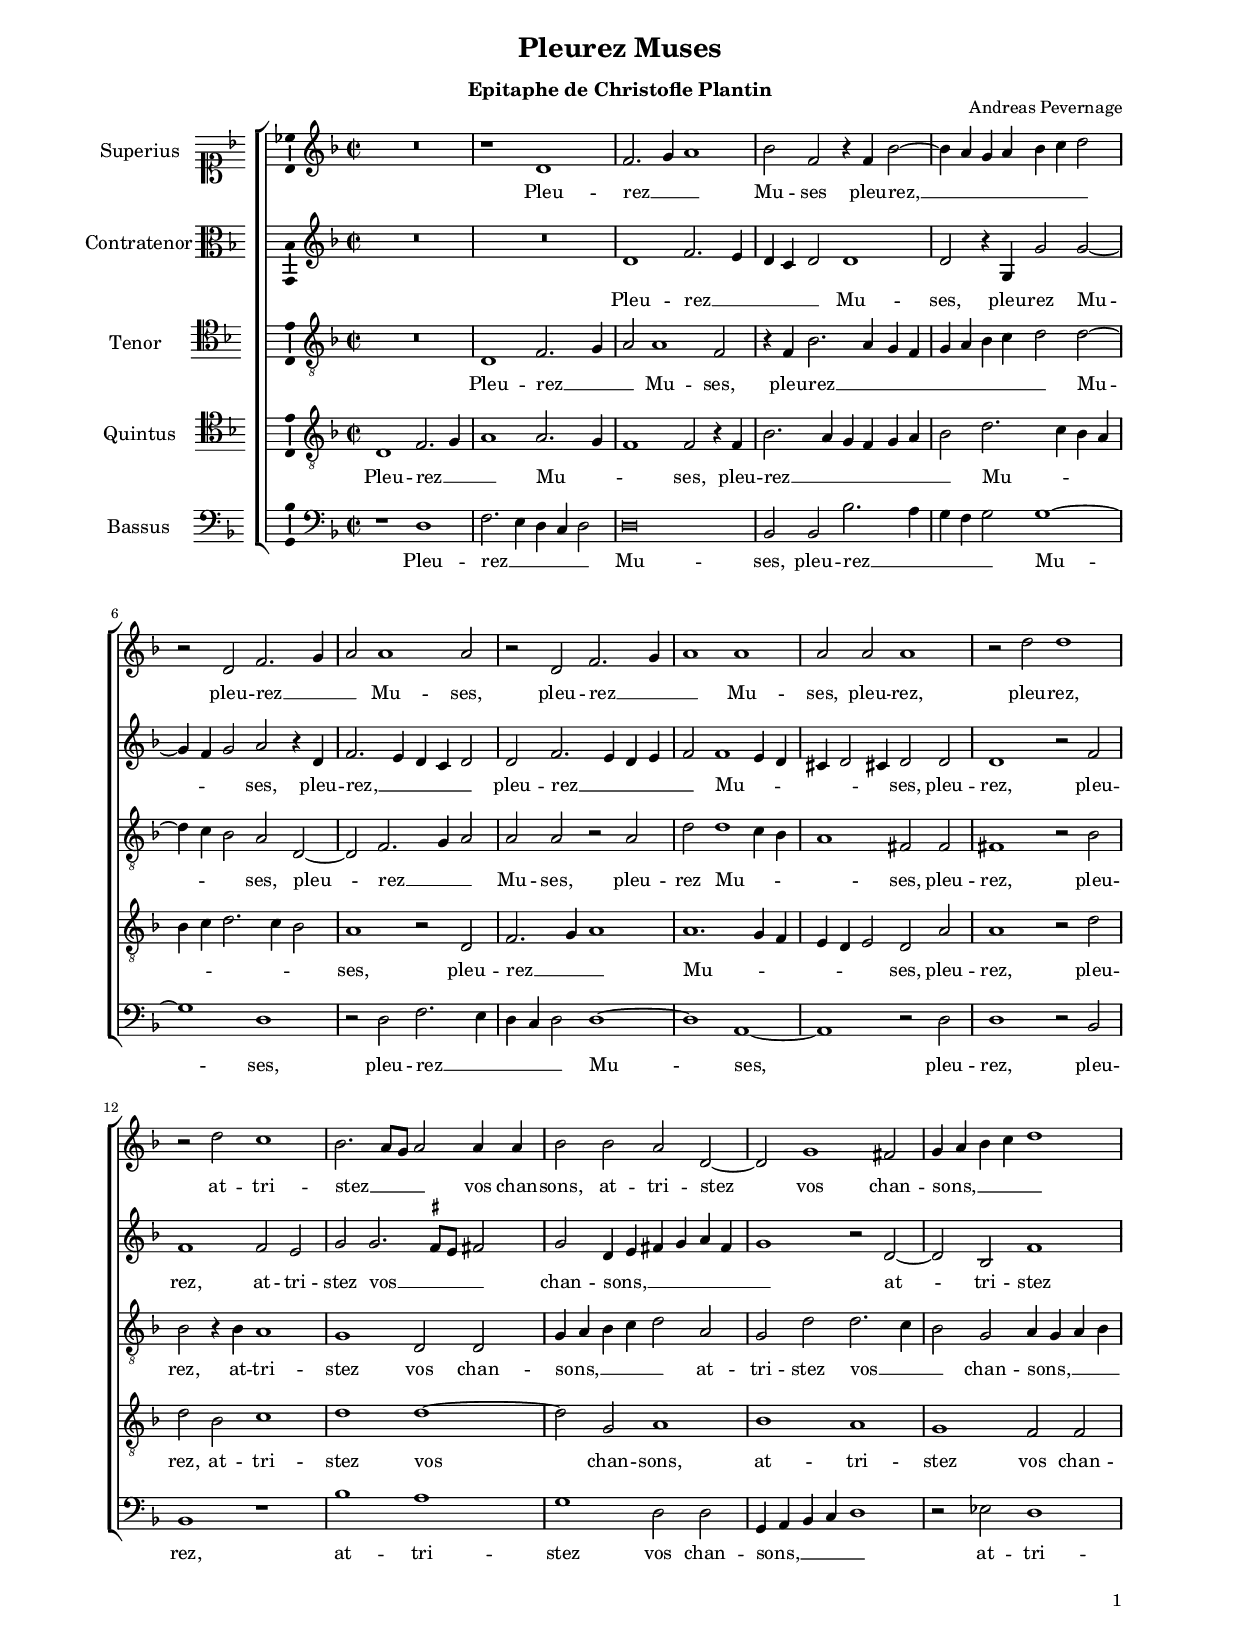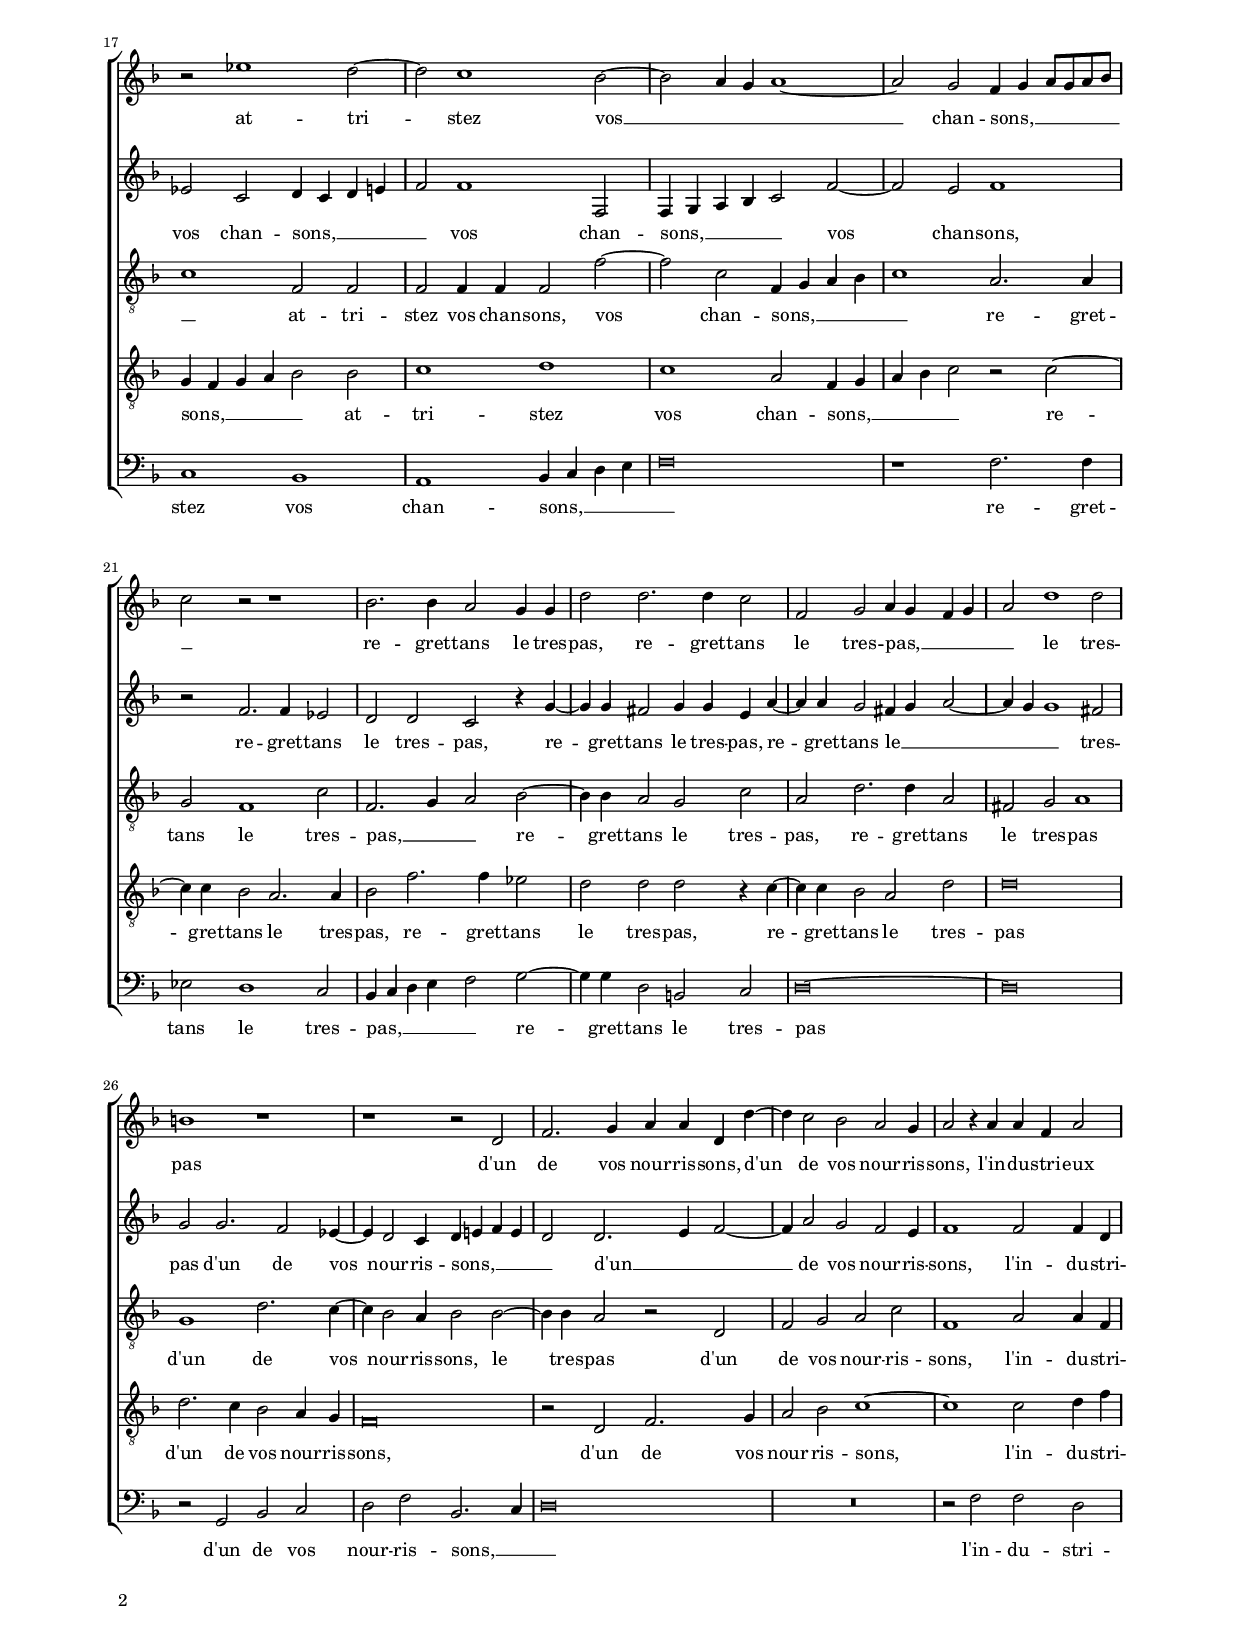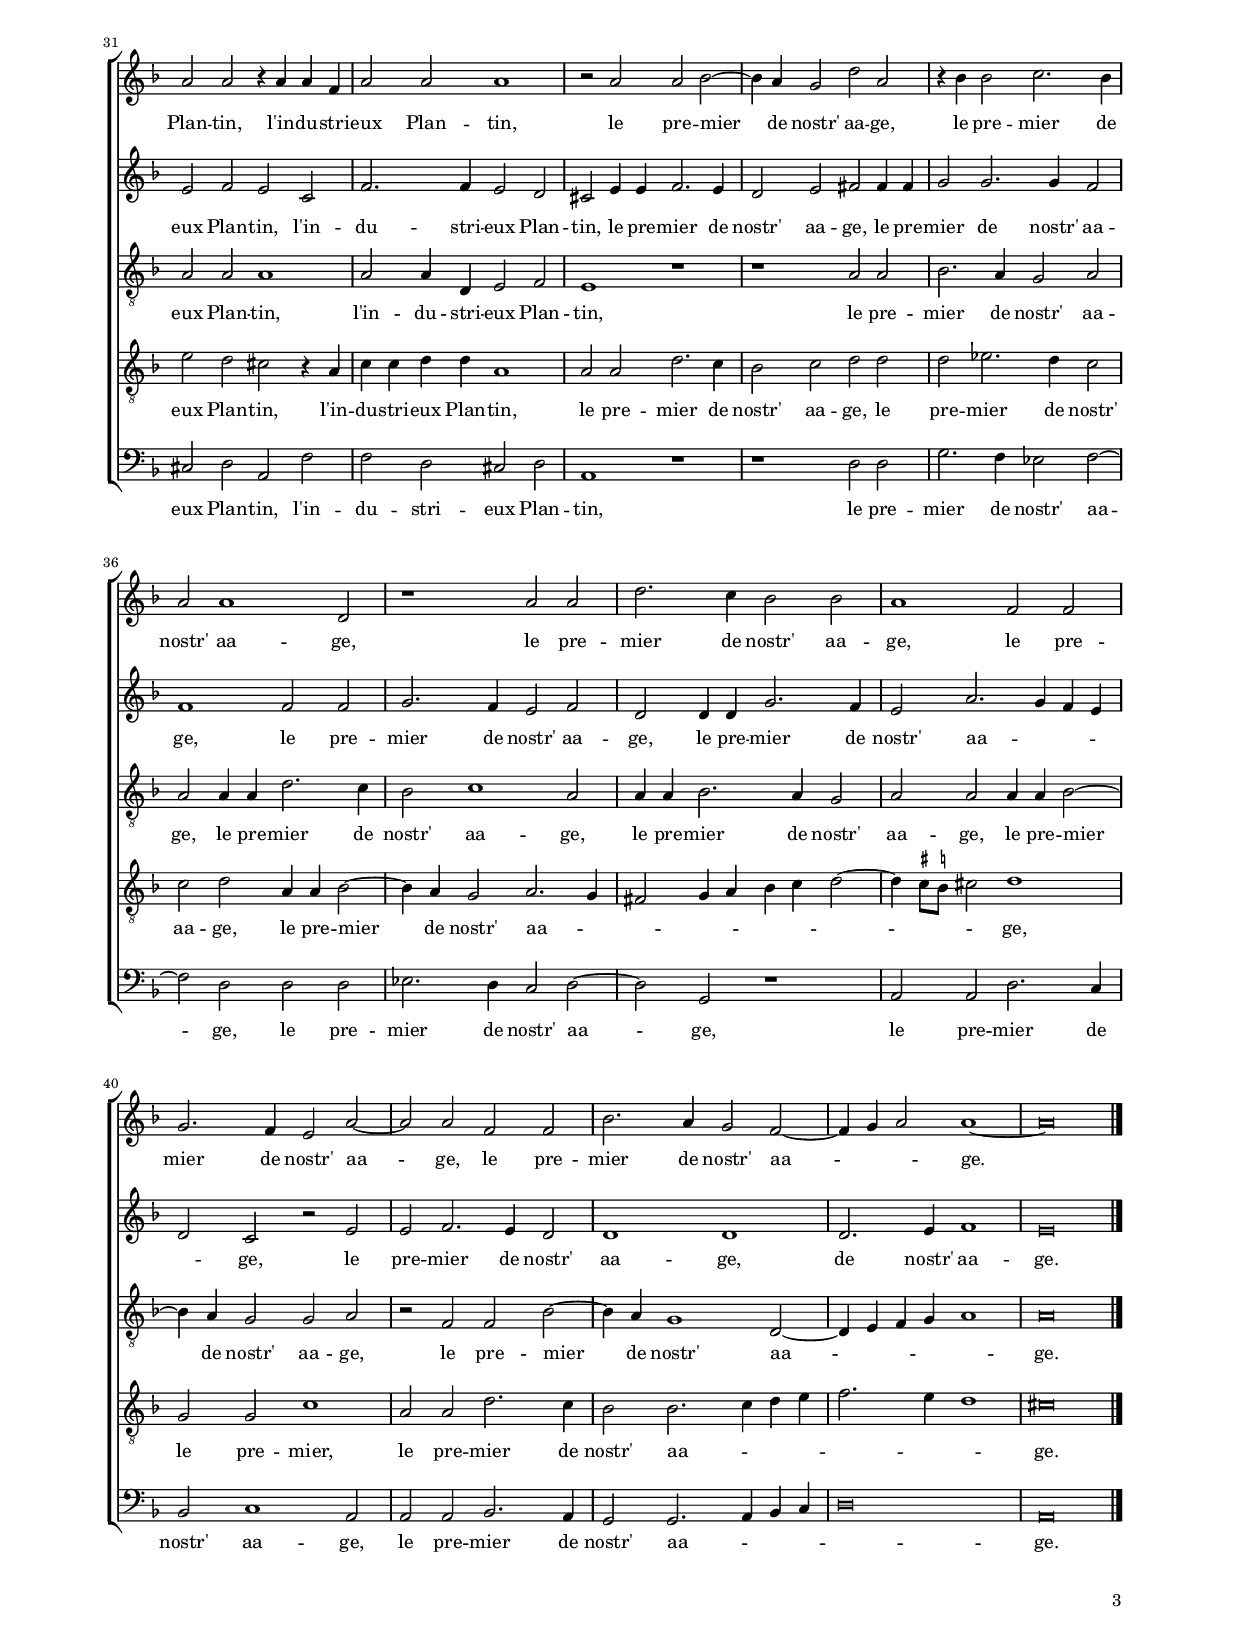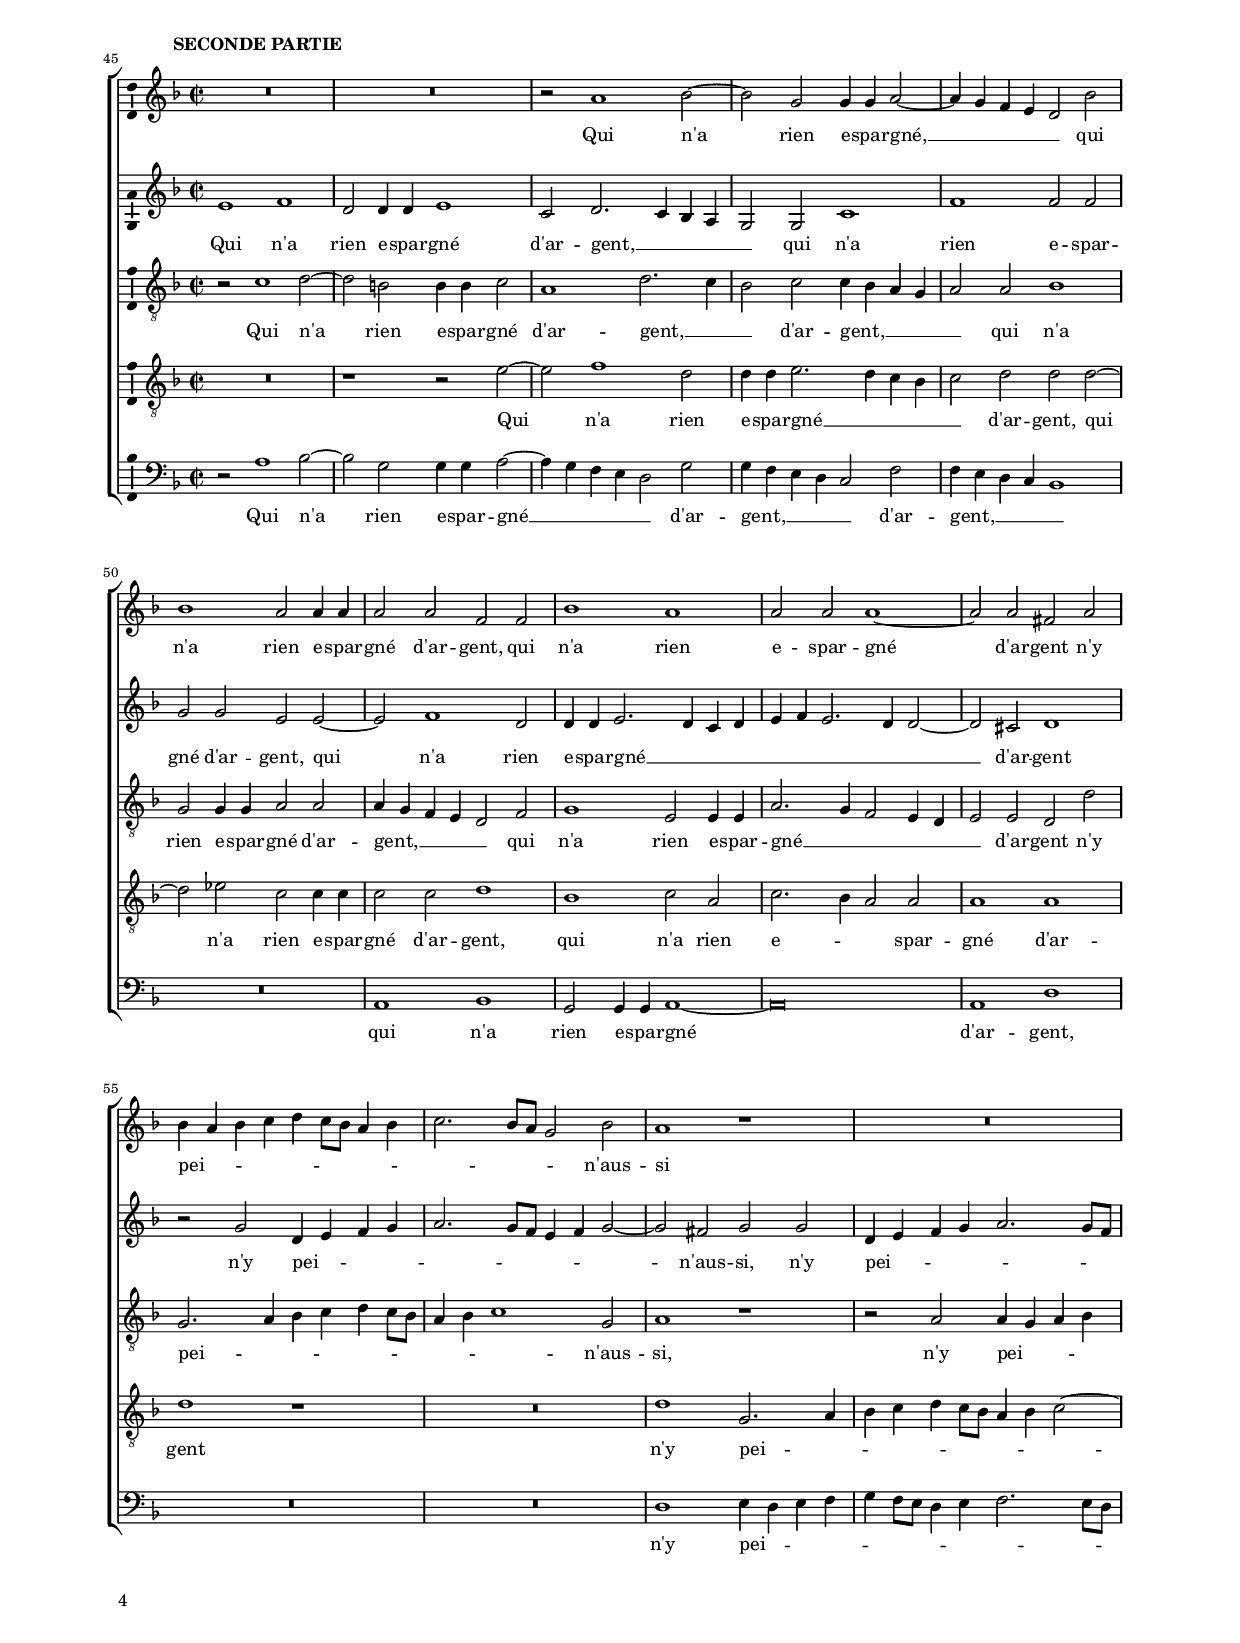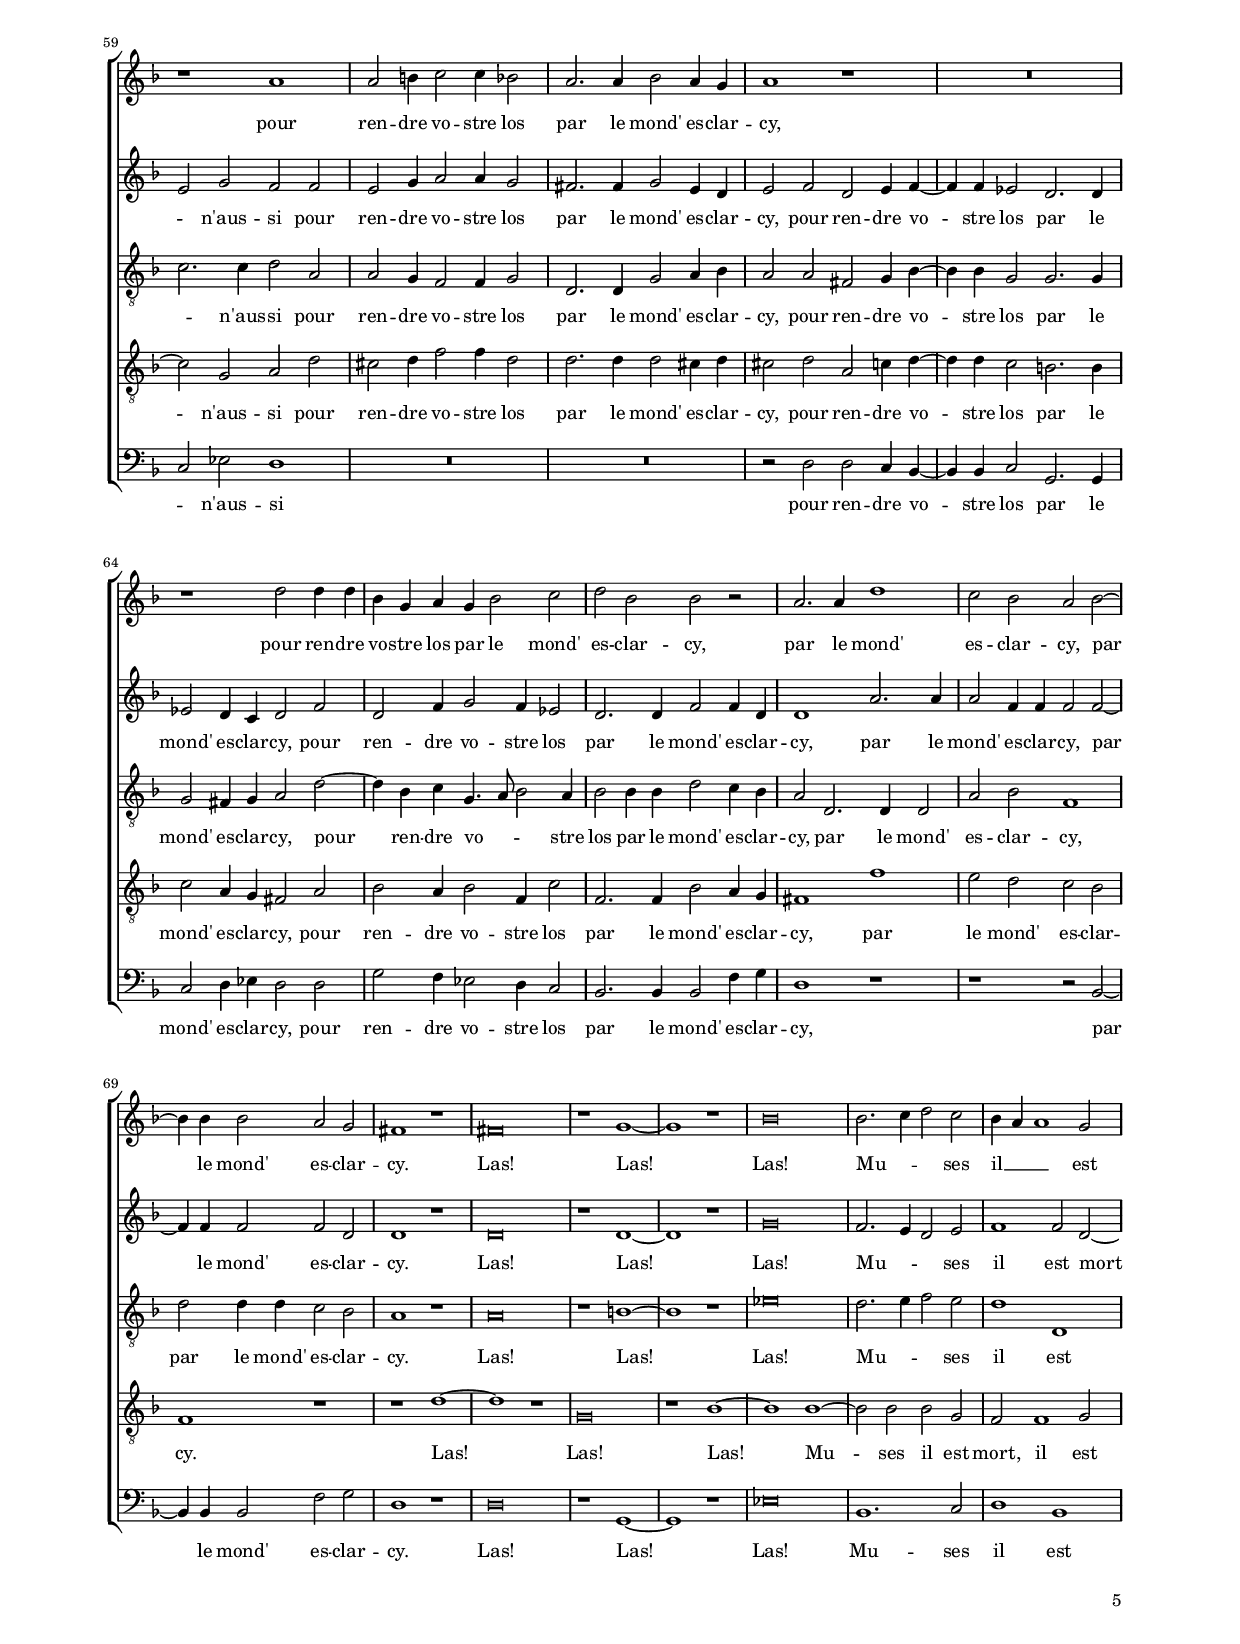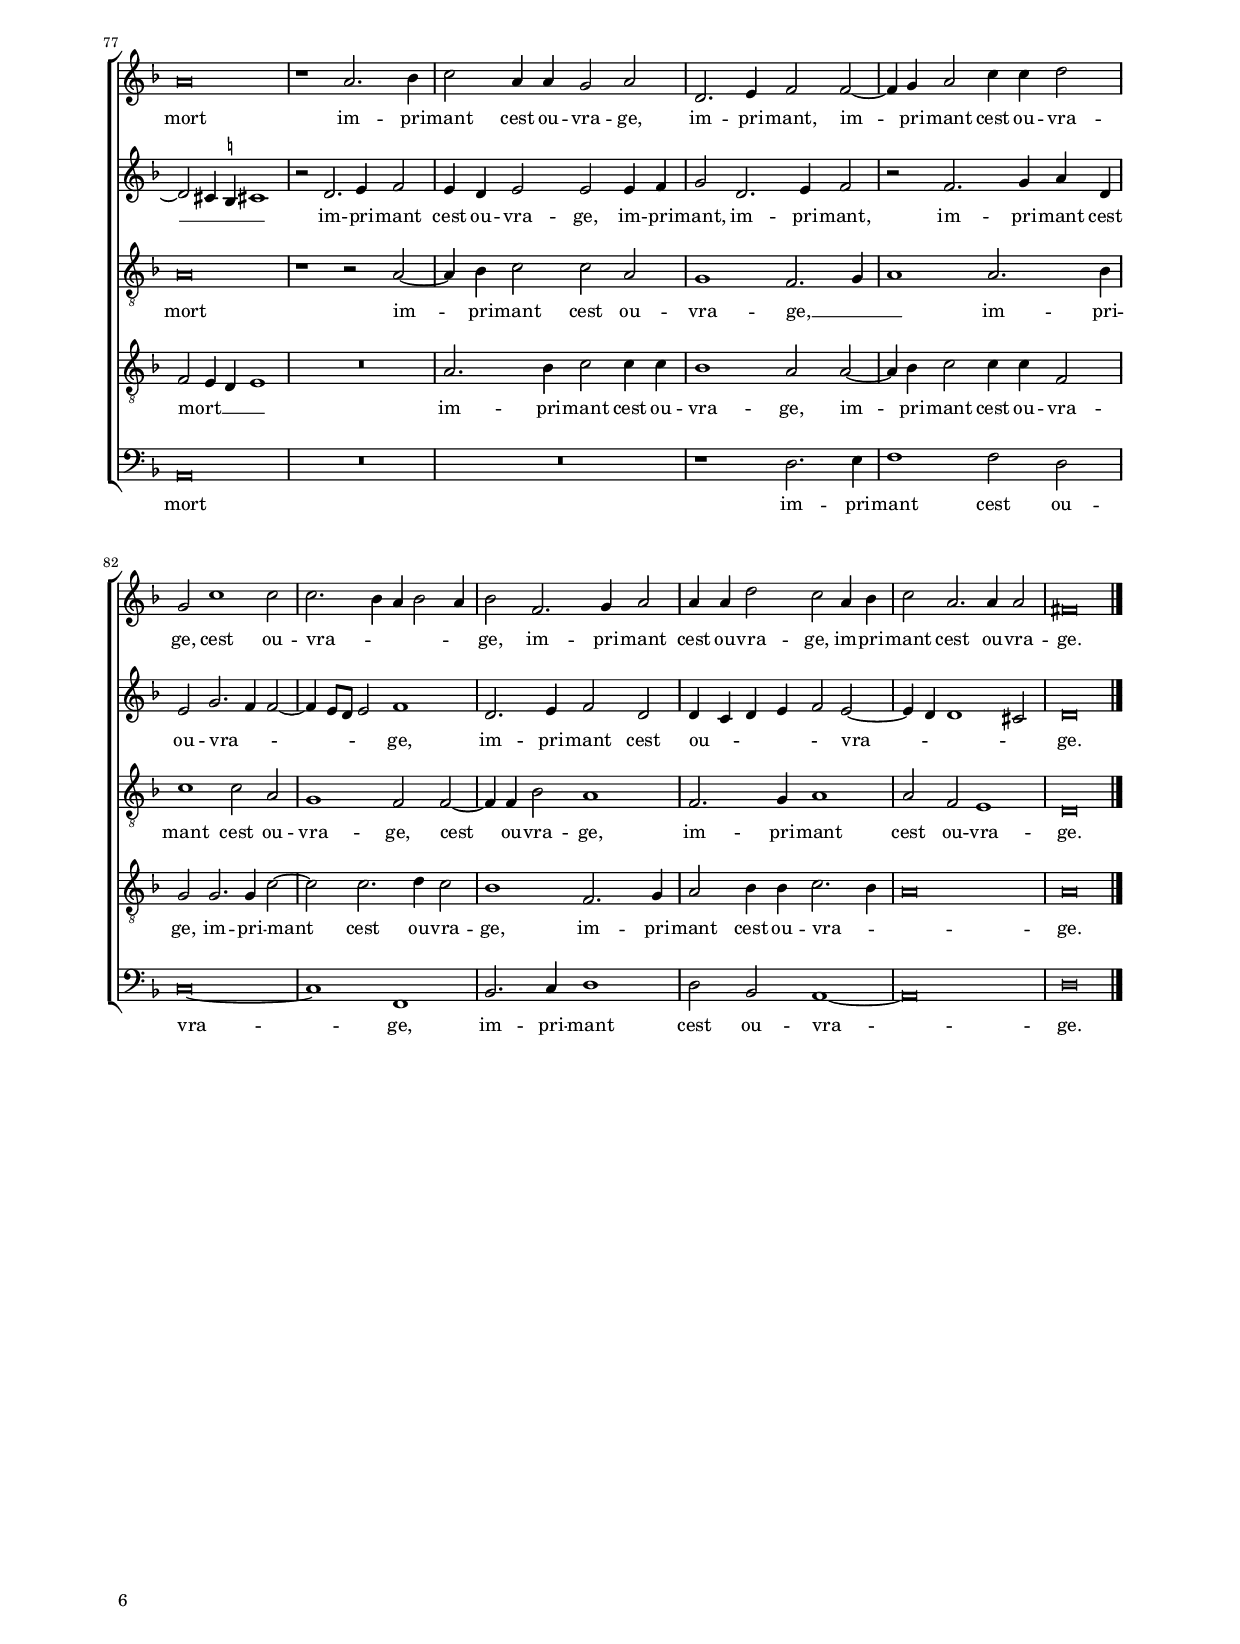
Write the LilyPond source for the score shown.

\header
{
	title="Pleurez Muses"
	subtitle=\markup { \column { \vspace #0.5 "Epitaphe de Christofle Plantin" } }
	composer="Andreas Pevernage"
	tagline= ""
}

\version "2.24.3"
\language deutsch
#(set-global-staff-size 15)
% #(set-default-paper-size "letter")
#(ly:set-option 'point-and-click #f)


	
	ficta = { \once \set suggestAccidentals = ##t }
	
	forget = #(define-music-function (music) (ly:music?) #{
		\accidentalStyle forget
		$music
		\accidentalStyle default
		#})


\paper
	{
	top-margin = 1.8 \cm
	bottom-margin = 1.2 \cm
	left-margin = 2 \cm
	right-margin = 2 \cm
	ragged-bottom = ##f
	ragged-last-bottom = ##t
	print-page-number = ##f
	score-system-spacing = #'((basic-distance . 16) (minimum-distance . 14) (padding . 5) (strechability . 150))
	system-system-spacing = #'((basic-distance . 16) (minimum-distance . 14) (padding . 5) (strechability . 150))
	oddFooterMarkup=\markup   \fill-line { "" \fromproperty #'page:page-number-string }
	evenFooterMarkup=\markup  \fill-line { \fromproperty #'page:page-number-string "" }
	last-bottom-spacing = #'((basic-distance . 12) (minimum-distance . 7) (padding . 4))
%	systems-per-page = 3
	page-count = 6
%	min-systems-per-page = 3
	}

global = {
	\key f \major
	\time 2/2 \set Score.measureLength = #(ly:make-moment 2/1)
	\set Score.tempoHideNote = ##t
	\tempo 2 = 85
	\skip 1*2*44 \bar "|." \pageBreak
	}
	

incipitcantus = \markup { \score {
	{
	\set Staff.instrumentName = \markup { \fontsize #1 "Superius" }
	\key f \major
	\clef soprano
	s4 \bar ""
	}
	\layout  {
	raggedright = ##t
	indent = 1.8 \cm
	line-width = 2.5 \cm
	\context { \Staff \remove Time_signature_engraver }
	\override Staff.Clef.Y-extent = #'(0 . 0)
	}} \hspace #1 }
	  
	  
incipitaltus = \markup { \score {
	{
	\set Staff.instrumentName = \markup { \fontsize #1 "Contratenor" }
	\key f \major
	\clef alto
	s4 \bar ""
	}
	\layout  {
	raggedright = ##t
	indent = 1.8 \cm
	line-width = 2.5 \cm
	\context { \Staff \remove Time_signature_engraver }
	\override Staff.Clef.Y-extent = #'(0 . 0)
	}} \hspace #1 }


incipittenor = \markup { \score {
	{
	\set Staff.instrumentName = \markup { \fontsize #1 "Tenor" }
	\key f \major
	\clef tenor
	s4 \bar ""
	}
	\layout  {
	raggedright = ##t
	indent = 1.8 \cm
	line-width = 2.5 \cm
	\context { \Staff \remove Time_signature_engraver }
	\override Staff.Clef.Y-extent = #'(0 . 0)
	}} \hspace #1 }
	  
	  
incipitquintus = \markup { \score {
	{
	\set Staff.instrumentName = \markup { \fontsize #1 "Quintus" }
	\key f \major
	\clef tenor
	s4 \bar ""
	}
	\layout  {
	raggedright = ##t
	indent = 1.8 \cm
	line-width = 2.5 \cm
	\context { \Staff \remove Time_signature_engraver }
	\override Staff.Clef.Y-extent = #'(0 . 0)
	}} \hspace #1 }
	  
	  
incipitbassus = \markup { \score {
	{
	\set Staff.instrumentName = \markup { \fontsize #1 "Bassus" }
	\key f \major
	\clef bass
	s4 \bar ""
	}
	\layout  {
	raggedright = ##t
	indent = 1.8 \cm
	line-width = 2.5 \cm
	\context { \Staff \remove Time_signature_engraver }
	\override Staff.Clef.Y-extent = #'(0 . 0)
	}} \hspace #1 }


cantus =  \relative c''
	{
	R\breve
	r1 d,
	f2. g4 a1
	b2 f r4 f b2~
%5
	b4 a g a b c d2 |
	r2 d, f2. g4
	a2 a1 a2
	r2 d, f2. g4
	a1 a
%10
	a2 a a1 |
	r2 d d1
	r2 d c1
	b2. a8 g a2 a4 a
	b2 b a d,~
%15
	d2 g1 fis2 |
	g4 a b c d1
	r2 es1 d2~
	d2 c1 b2~
	b2 a4 g a1~
%20
	a2 g f4 g a8 g a b |
	c2 r r1
	b2. b4 a2 g4 g
	d'2 d2. d4 c2
	f,2 g a4 g f g
%25
	a2 d1 d2 |
	h1 r
	r1 r2 d,
	f2. g4 a4 a d, d'~
	d4 c2 b2 a2 g4
%30
	a2 r4 a a f a2 |
	a2 a r4 a a f
	a2 a a1
	r2 a a b~
	b4 a g2 d' a
%35
	r4 b b2 c2. b4 |
	a2 a1 d,2
	r1 a'2 a
	d2. c4 b2 b
	a1 f2 f
%40
	g2. f4 e2 a~ |
	a2 a f f
	b2. a4 g2 f~
	f4 g a2 a1~
	a\breve |
	}


altus =  \relative c'
	{
	R\breve
	R\breve
	d1 f2. e4
	d4 c d2 d1
%5
	d2 r4 g, g'2 g~ |
	g4 f g2 a r4 d,
	f2. e4 d c d2
	d2 f2. e4 d e
	f2 f1 e4 d
%10
	cis4 d2 cis!4 d2 d |
	d1 r2 f
	f1 f2 e
	g2 g2. \ficta fis8 e fis!2
	g2 d4 e fis g a fis
%15
	g1 r2 d~ |
	d2 b f'1
	es2 c d4 c d e
	f2 f1 f,2
	f4 g a b c2 f~
%20
	f2 e f1 |
	r2 f2. f4 es2
	d2 d c r4 g'~
	g4 g fis2 g4 g e a~
	a4 a g2 fis4 g a2~
%25
	a4 g g1 fis2 |
	g2 g2. f2 es4~
	es4 d2 c4 d4 e f e
	d2 d2. e4 f2~
	f4 a2 g2 f2 e4
%30
	f1 f2 f4 d |
	e2 f e c
	f2. f4 e2 d
	cis2 e4 e f2. e4
	d2 e fis fis4 fis
%35
	g2 g2. g4 f2 |
	f1 f2 f
	g2. f4 e2 f
	d2 d4 d g2. f4
	e2 a2. g4 f e
%40
	d2 c r e |
	e2 f2. e4 d2
	d1 d
	d2. e4 f1
	e\breve |
	}

tenor  =  \relative c'
	{
	R\breve
	d,1 f2. g4
	a2 a1 f2
	r4 f b2. a4 g f
%5
	g4 a b c d2 d~ |
	d4 c b2 a d,~
	d2 f2. g4 a2
	a2 a r a
	d2 d1 c4 b
%10
	a1 fis2 fis |
	fis1 r2 b
	b2 r4 b a1
	g1 d2 d
	g4 a b c d2 a
%15
	g2 d' d2. c4 |
	b2 g a4 g a b
	c1 f,2 f
	f2 f4 f f2 f'~
	f2 c f,4 g a b
%20
	c1 a2. a4 |
	g2 f1 c'2
	f,2. g4 a2 b~
	b4 b a2 g2 c
	a2 d2. d4 a2
%25
	fis2 g a1 |
	g1 d'2. c4~
	c4 b2 a4 b2 b~
	b4 b a2 r d,
	f2 g a c
%30
	f,1 a2 a4 f |
	a2 a a1
	a2 a4 d, e2 f
	e1 r
	r1 a2 a
%35
	b2. a4 g2 a |
	a2 a4 a d2. c4
	b2 c1 a2
	a4 a b2. a4 g2
	a2 a a4 a b2~
%40
	b4 a g2 g a |
	r2 f f b~
	b4 a g1 d2~
	d4 e f g a1
	a\breve |
	}


quintus  =  \relative c'
	{
	d,1 f2. g4
	a1 a2. g4
	f1 f2 r4 f
	b2. a4 g4 f g a
%5
	b2 d2. c4 b a |
	b4 c d2. c4 b2
	a1 r2 d,
	f2. g4 a1
	a1. g4 f
%10
	e4 d e2 d a' |
	a1 r2 d
	d2 b c1
	d1 d~
	d2 g, a1 
%15
	b1 a |
	g1 f2 f
	g4 f g a b2 b
	c1 d
	c1 a2 f4 g
%20
	a4 b c2 r c~ |
	c4 c b2 a2. a4
	b2 f'2. f4 es2
	d2 d d r4 c~
	c4 c b2 a d
%25
	d\breve |
	d2. c4 b2 a4 g
	f\breve
	r2 d f2. g4
	a2 b c1~
%30
	c1 c2 d4 f |
	e2 d cis r4 a
	c4 c d d a1
	a2 a d2. c4
	b2 c d d
%35
	d2 es2. d4 c2 |
	c2 d a4 a b2~
	b4 a g2 a2. g4
	fis2 g4 a b4 c d2~
	d4 \ficta cis8 \ficta h cis!2 d1
%40
	g,2 g c1 |
	a2 a d2. c4
	b2 b2. c4 d e
	f2. e4 d1
	cis\breve |
	}


bassus  =  \relative c
	{
	r1 d
	f2. e4 d c d2
	d\breve
	b2 b b'2. a4
%5
	g4 f g2 g1~ |
	g1 d
	r2 d f2. e4
	d4 c d2 d1~
	d1 a~
%10
	a1 r2 d |
	d1 r2 b
	b1 r
	b'1 a
	g1 d2 d
%15
	g,4 a b c d1 |
	r2 es d1
	c1 b
	a1 b4 c d e
	f\breve
%20
	r1 f2. f4 |
	es2 d1 c2
	b4 c d e f2 g~
	g4 g4 d2 h c
	d\breve~
%25
	d\breve |
	r2 g, b c
	d2 f b,2. c4
	d\breve
	R\breve
%30
	r2 f f d |
	cis2 d a f'
	f2 d cis d
	a1 r
	r1 d2 d
%35
	g2. f4 es2 f~ |
	f2 d d d
	es2. d4 c2 d~
	d2 g, r1
	a2 a d2. c4
%40
	b2 c1 a2 |
	a2 a b2. a4
	g2 g2. a4 b c
	d\breve
	a\breve |
	}


lyricscantus = \lyricmode {
	Pleu -- rez __ _ _ Mu -- ses pleu -- rez, __ _ _ _ _ _ _
	pleu -- rez __ _ _ Mu -- ses,
	pleu -- rez __ _ _ Mu -- ses,
	pleu -- rez, pleu -- rez,
	at -- tri -- stez __ _ _ _ vos chan -- sons,
	at -- tri -- stez vos chan -- sons, __ _ _ _ _
	at -- tri -- stez vos __ _ _ _ chan -- sons, __ _ _ _ _ _ _
	re -- gret -- tans le tres -- pas,
	re -- gret -- tans le tres -- pas, __ _ _ _ _ 
	le tres -- pas
	d'un de vos nour -- ris -- sons,
	d'un de vos nour -- ris -- sons,
	l'in -- du -- stri -- eux Plan -- tin,
	l'in -- du -- stri -- eux Plan -- tin,
	le pre -- mier de nostr' aa -- ge,
	le pre -- mier de nostr' aa -- ge,
	le pre -- mier de nostr' aa -- ge,
	le pre -- mier de nostr' aa -- ge,
	le pre -- mier de nostr' aa -- _ _ ge.
	}


lyricsaltus = \lyricmode {
	Pleu -- rez __ _ _ _ _ Mu -- ses,
	pleu -- rez Mu -- _ _ ses,
	pleu -- rez, __ _ _ _ _ pleu -- rez __ _ _ _ _ Mu -- _ _ _ _ _ ses,
	pleu -- rez, pleu -- rez,
	at -- tri -- stez vos __ _ _ _ chan -- sons, __ _ _ _ _ _ _
	at -- tri -- stez vos chan -- sons, __ _ _ _ _
	vos chan -- sons, __ _ _ _ _
	vos chan -- sons,
	re -- gret -- tans le tres -- pas,
	re -- gret -- tans le tres -- pas,
	re -- gret -- tans le __ _ _ _ _ tres -- pas
	d'un de vos nour -- ris -- sons, __ _ _ _ _
	d'un __ _ _ de vos nour -- ris -- sons,
	l'in -- du -- stri -- eux Plan -- tin,
	l'in -- du -- stri -- eux Plan -- tin,
	le pre -- mier de nostr' aa -- ge,
	le pre -- mier de nostr' aa -- ge,
	le pre -- mier de nostr' aa -- ge,
	le pre -- mier de nostr' aa -- _ _ _ _ ge,
	le pre -- mier de nostr' aa -- ge,
	de nostr' aa -- ge.
	}


lyricstenor = \lyricmode {
	Pleu -- rez __ _ _ Mu -- ses,
	pleu -- rez __ _ _ _ _ _ _ _ _ Mu -- _ _ ses,
	pleu -- rez __ _ _ Mu -- ses,
	pleu -- rez Mu -- _ _ _ ses, pleu -- rez,
	pleu -- rez,
	at -- tri -- stez vos chan -- sons, __ _ _ _ _
	at -- tri -- stez vos __ _ _ chan -- sons, __ _ _ _ _ 
	at -- tri -- stez vos chan -- sons,
	vos chan -- sons, __ _ _ _ _
	re -- gret -- tans le tres -- pas, __ _ _
	re -- gret -- tans le tres -- pas,
	re -- gret -- tans le tres -- pas
	d'un de vos nour -- ris -- sons,
	le tres -- pas
	d'un de vos nour -- ris -- sons,
	l'in -- du -- stri -- eux Plan -- tin,
	l'in -- du -- stri -- eux Plan -- tin,
	le pre -- mier de nostr' aa -- ge,
	le pre -- mier de nostr' aa -- ge,
	le pre -- mier de nostr' aa -- ge,
	le pre -- mier de nostr' aa -- ge,
	le pre -- mier de nostr' aa -- _ _ _ _ ge.
	}


lyricsquintus = \lyricmode {
	Pleu -- rez __ _ _ Mu -- _ _ ses,
	pleu -- rez __ _ _ _ _ _ _ Mu -- _ _ _ _ _ _ _ _ ses,
	pleu -- rez __ _ _ Mu -- _ _ _ _ _ ses,
	pleu -- rez, pleu -- rez,
	at -- tri -- stez vos chan -- sons,
	at -- tri -- stez vos chan -- sons, __ _ _ _ _
	at -- tri -- stez vos chan -- sons, __ _ _ _ _
	re -- gret -- tans le tres -- pas,
	re -- gret -- tans le tres -- pas,
	re -- gret -- tans le tres -- pas
	d'un de vos nour -- ris -- sons,
	d'un de vos nour -- ris -- sons,
	l'in -- du -- stri -- eux Plan -- tin,
	l'in -- du -- stri -- eux Plan -- tin,
	le pre -- mier de nostr' aa -- ge,
	le pre -- mier de nostr' aa -- ge,
	le pre -- mier de nostr' aa -- _ _ _ _ _ _ _ _ _ _ ge,
	le pre -- mier,
	le pre -- mier de nostr' aa -- _ _ _ _ _ _ ge.
	}


lyricsbassus = \lyricmode {
	Pleu -- rez __ _ _ _ _ Mu -- ses,
	pleu -- rez __ _ _ _ _ Mu -- ses,
	pleu -- rez __ _ _ _ _ Mu -- ses,
	pleu -- rez, pleu -- rez,
	at -- tri -- stez vos chan -- sons, __ _ _ _ _
	at -- tri -- stez vos chan -- sons, __ _ _ _ _
	re -- gret -- tans le tres -- pas, __ _ _ _ _
	re -- gret -- tans le tres -- pas
	d'un de vos nour -- ris -- sons, __ _ _
	l'in -- du -- stri -- eux Plan -- tin,
	l'in -- du -- stri -- eux Plan -- tin,
	le pre -- mier de nostr' aa -- ge,
	le pre -- mier de nostr' aa -- ge,
	le pre -- mier de nostr' aa -- ge,
	le pre -- mier de nostr' aa -- _ _ _ _ ge.
	}


\score
{  
	\transpose c c {
	\new ChoirStaff \with { \override StaffGrouper.staff-staff-spacing.basic-distance = #12 }
	<<

	\new Staff << \global
	\new Voice="v1" {
		\set Staff.instrumentName=\incipitcantus
		\set Staff.midiInstrument = "reed organ"
		\clef violin
		\cantus }
	\new Lyrics \lyricsto "v1" {\lyricscantus }
	>>


	\new Staff << \global
	\new Voice="v2" {
		\set Staff.instrumentName=\incipitaltus
		\set Staff.midiInstrument = "reed organ"
		\clef violin % "G_8"
		\altus}
	\new Lyrics \lyricsto "v2" {\lyricsaltus }
	>>


	\new Staff << \global
	\new Voice="v3" {
		\set Staff.instrumentName=\incipittenor
		\set Staff.midiInstrument = "reed organ"
		\clef "G_8"
		\tenor }
	\new Lyrics \lyricsto "v3" {\lyricstenor }
	>>


	\new Staff << \global
	\new Voice="v5" {
		\set Staff.instrumentName=\incipitquintus
		\set Staff.midiInstrument = "reed organ"
		\clef "G_8"
		\quintus}
	\new Lyrics \lyricsto "v5" {\lyricsquintus }
	>>


	\new Staff << \global
	\new Voice="v4" {
		\set Staff.instrumentName=\incipitbassus
		\set Staff.midiInstrument = "reed organ"
		\clef bass
		\bassus }
	\new Lyrics \lyricsto "v4" {\lyricsbassus}
	>>

	>>
	} % transpose

	\layout
	{
	indent = 2.5 \cm
	\context { \Staff \override TimeSignature.break-visibility = #end-of-line-invisible }
	\context { \Lyrics \override VerticalAxisGroup.nonstaff-relatedstaff-spacing.padding = #1.4 }
%	\context { \Lyrics \override LyricText.font-size = #1 }
	\context { \Staff \consists Ambitus_engraver }
	\context { \Score \override BarNumber.padding = #2 }
	\context { \Voice \override NoteHead.style = #'baroque }
	}


\midi
	{
	}

}

%%%%%%%%%%%%%%%%%%%%  SECUNDA PARS %%%%%%%%%%%%%%%%%%%%


global = {
	\key f \major
	\time 2/2 \set Score.measureLength = #(ly:make-moment 2/1)
	\set Score.tempoHideNote = ##t
	\tempo 2 = 85
	\set Score.currentBarNumber = #45
	\skip 1*2*43 \bar "|."
	}


cantus  =  \relative c''
	{
	R\breve
	R\breve
	r2 a1 b2~
	b2 g g4 g a2~
%5
	a4 g f e d2 b' |
	b1 a2 a4 a
	a2 a f f
	b1 a
	a2 a a1~
%10
	a2 a fis a |
	b4 a b c d c8 b a4 b
	c2. b8 a g2 b
	a1 r
	R\breve
%15
	r1 a |
	a2 h4 c2 c4 b2
	a2. a4 b2 a4 g
	a1 r
	R\breve
%20
	r1 d2 d4 d |
	b4 g a g b2 c
	d2 b b r
	a2. a4 d1
	c2 b a b~
%25
	b4 b b2 a g |
	fis1 r
	fis\breve
	r1 g~
	g1 r
%30
	b\breve |
	b2. c4 d2 c
	b4 a a1 g2
	a\breve
	r1 a2. b4
%35
	c2 a4 a g2 a |
	d,2. e4 f2 f~
	f4 g a2 c4 c d2
	g,2 c1 c2
	c2. b4 a4 b2 a4
%40
	b2 f2. g4 a2 |
	a4 a d2 c a4 b
	c2 a2. a4 a2
	fis\breve |
	}


altus  =  \relative c'
	{
	e1 f
	d2 d4 d e1
	c2 d2. c4 b a
	g2 g c1
%5
	f1 f2 f |
	g2 g e e~
	e2 f1 d2
	d4 d e2. d4 c d
	e4 f e2. d4 d2~
%10
	d2 cis d1 |
	r2 g d4 e f g
	a2. g8 f e4 f g2~
	g2 fis g g
	d4 e f g a2. g8 f
%15
	e2 g f f |
	e2 g4 a2 a4 g2
	fis2. fis4 g2 e4 d
	e2 f d e4 f~
	f4 f es2 d2. d4
%20
	es2 d4 c d2 f |
	d2 f4 g2 f4 es2
	d2. d4 f2 f4 d
	d1 a'2. a4
	a2 f4 f f2 f~
%25
	f4 f f2 f d |
	d1 r
	d\breve
	r1 d~
	d1 r
%30
	g\breve |
	f2. e4 d2 e
	f1 f2 d~
	d2 cis4 \ficta h cis!1
	r2 d2. e4 f2
%35
	e4 d e2 e e4 f |
	g2 d2. e4 f2
	r2 f2. g4 a d,
	e2 g2. f4 f2~
	f4 e8 d e2 f1
%40
	d2. e4 f2 d |
	d4 c d e f2 e~
	e4 d d1 cis2
	d\breve |
	}


tenor =  \relative c'
	{
	r2 c1 d2~
	d2 h h4 h c2
	a1 d2. c4
	b2 c c4 b a g
%5
	a2 a b1 |
	g2 g4 g a2 a
	a4 g f e d2 f
	g1 e2 e4 e
	a2. g4 f2 e4 d
%10
	e2 e d d' |
	g,2. a4 b c d c8 b
	a4 b c1 g2
	a1 r
	r2 a a4 g a b
%15
	c2. c4 d2 a |
	a2 g4 f2 f4 g2
	d2. d4 g2 a4 b
	a2 a fis g4 b~
	b4 b g2 g2. g4
%20
	g2 fis4 g a2 d~ |
	d4 b c g4. a8 b2 a4
	b2 b4 b d2 c4 b
	a2 d,2. d4 d2
	a'2 b f1
%25
	d'2 d4 d c2 b |
	a1 r
	a\breve
	r1 h~
	h1 r
%30
	es\breve |
	d2. e4 f2 e
	d1 d,
	a'\breve
	r1 r2 a~
%35
	a4 b c2 c a |
	g1 f2. g4
	a1 a2. b4
	c1 c2 a
	g1 f2 f~
%40
	f4 f b2 a1 |
	f2. g4 a1
	a2 f e1
	d\breve |
	}


quintus  =  \relative c'
	{
	R\breve
	r1 r2 e~
	e2 f1 d2
	d4 d e2. d4 c b
%5
	c2 d d d~ |
	d2 es c2 c4 c
	c2 c d1
	b1 c2 a
	c2. b4 a2 a
%10
	a1 a  |
	d1 r
	R\breve
	d1 g,2. a4
	b4 c d c8 b a4 b c2~
%15
	c2 g a d |
	cis2 d4 f2 f4 d2
	d2. d4 d2 cis4 d
	cis2 d a c4 d~
	d4 d c2 h2. h4
%20
	c2 a4 g fis2 a |
	b2 a4 b2 f4 c'2
	f,2. f4 b2 a4 g
	fis1 f'
	e2 d c b
%25
	f1 r
	r1 d'~
	d1 r
	g,\breve
	r1 b~
%30
	b1 b~ |
	b2 b b g
	f2 f1 g2
	f2 e4 d e1
	R\breve
%35
	a2. b4 c2 c4 c |
	b1 a2 a~
	a4 b c2 c4 c f,2
	g2 g2. g4 c2~
	c2 c2. d4 c2
%40
	b1 f2. g4 |
	a2 b4 b c2. b4
	a\breve
	a\breve |
	}


bassus  =  \relative c
	{
	r2 a'1 b2~
	b2 g g4 g a2~
	a4 g f e d2 g
	g4 f e d c2 f
%5
	f4 e d c b1 |
	R\breve
	a1 b
	g2 g4 g a1~
	a\breve
%10
	a1 d |
	R\breve
	R\breve
	d1 e4 d e f
	g4 f8 e d4 e f2. e8 d
%15
	c2 es d1 |
	R\breve
	R\breve
	r2 d d c4 b~
	b4 b c2 g2. g4
%20
	c2 d4 es d2 d |
	g2 f4 es2 d4 c2
	b2. b4 b2 f'4 g
	d1 r
	r1 r2 b~
%25
	b4 b b2 f' g |
	d1 r
	d\breve
	r1 g,~
	g1 r
%30
	es'\breve |
	b1. c2
	d1 b
	a\breve
	R\breve
%35
	R\breve |
	r1 d2. e4
	f1 f2 d
	c\breve~
	c1 f,
%40
	b2. c4 d1 |
	d2 b a1~
	a\breve
	d\breve |
	}


lyricscantus = \lyricmode {
	Qui n'a rien e -- spar -- gné, __ _ _ _ _
	qui n'a rien e -- spar -- gné d'ar -- gent,
	qui n'a rien e -- spar -- gné d'ar -- gent
	n'y pei -- _ _ _ _ _ _ _ _ _ _ _ _ n'aus -- si
	pour ren -- dre vo -- stre los par le mond' es -- clar -- cy,
	pour ren -- dre vo -- stre los par le mond' es -- clar -- cy,
	par le mond' es -- clar -- cy,
	par le mond' es -- clar -- cy.
	Las!
	Las!
	Las!
	Mu -- _ _ ses il __ _ _ est mort im -- pri -- mant cest ou -- vra -- ge,
	im -- pri -- mant,
	im -- pri -- mant cest ou -- vra -- ge,
	cest ou -- vra -- _ _ _ _ ge,
	im -- pri -- mant cest ou -- vra -- ge,
	im -- pri -- mant cest ou -- vra -- ge.
	}


lyricsaltus = \lyricmode {
	Qui n'a rien e -- spar -- gné d'ar -- gent, __ _ _ _ _
	qui n'a rien e -- spar -- gné d'ar -- gent,
	qui n'a rien e -- spar -- gné __ _ _ _ _ _ _ _ _ d'ar -- gent
	n'y pei -- _ _ _ _ _ _ _ _ _ n'aus -- si,
	n'y pei -- _ _ _ _ _ _ _ n'aus -- si
	pour ren -- dre vo -- stre los par le mond' es -- clar -- cy,
	pour ren -- dre vo -- stre los par le mond' es -- clar -- cy,
	pour ren -- dre vo -- stre los par le mond' es -- clar -- cy,
	par le mond' es -- clar -- cy,
	par le mond' es -- clar -- cy.
	Las!
	Las!
	Las!
	Mu -- _ _ ses il est mort __ _ _ _ im -- pri -- mant cest ou -- vra -- ge,
	im -- pri -- mant,
	im -- pri -- mant,
	im -- pri -- mant cest ou -- vra -- _ _ _ _ _ ge,
	im -- pri -- mant cest ou -- _ _ _ _ vra -- _ _ _ ge.
	}


lyricstenor = \lyricmode {
	Qui n'a rien e -- spar -- gné d'ar -- gent, __ _ _ 
	d'ar -- gent, __ _ _ _ _
	qui n'a rien e -- spar -- gné d'ar -- gent, __ _ _ _ _
	qui n'a rien e -- spar -- gné __ _ _ _ _ _ d'ar -- gent
	n'y pei -- _ _ _ _ _ _ _ _ _ n'aus -- si,
	n'y pei -- _ _ _ _ n'aus -- si
	pour ren -- dre vo -- stre los par le mond' es -- clar -- cy,
	pour ren -- dre vo -- stre los par le mond' es -- clar -- cy,
	pour ren -- dre vo -- _ _ stre los par le mond' es -- clar -- cy,
	par le mond' es -- clar -- cy,
	par le mond' es -- clar -- cy.
	Las!
	Las!
	Las!
	Mu -- _ _ ses il est mort im -- pri -- mant cest ou -- vra -- ge, __ _ _
	im -- pri -- mant cest ou -- vra -- ge,
	cest ou -- vra -- ge,
	im -- pri -- mant cest ou -- vra -- ge.
	}


lyricsquintus = \lyricmode {
	Qui n'a rien e -- spar -- gné __ _ _ _ _ d'ar -- gent,
	qui n'a rien e -- spar -- gné d'ar -- gent,
	qui n'a rien e -- _ _ spar -- gné d'ar -- gent
	n'y pei -- _ _ _ _ _ _ _ _ _ n'aus -- si
	pour ren -- dre vo -- stre los par le mond' es -- clar -- cy,
	pour ren -- dre vo -- stre los par le mond' es -- clar -- cy,
	pour ren -- dre vo -- stre los par le mond' es -- clar -- cy,
	par le mond' es -- clar -- cy.
	Las!
	Las!
	Las!
	Mu -- ses il est mort,
	il est mort __ _ _ _ im -- pri -- mant cest ou -- vra -- ge,
	im -- pri -- mant cest ou -- vra -- ge,
	im -- pri -- mant cest ou -- vra -- ge,
	im -- pri -- mant cest ou -- vra -- _ _ ge.
	}


lyricsbassus = \lyricmode {
	Qui n'a rien e -- spar -- gné __ _ _ _ _ d'ar -- gent, __ _ _ _ _
	d'ar -- gent, __ _ _ _ _
	qui n'a rien e -- spar -- gné d'ar -- gent,
	n'y pei -- _ _ _ _ _ _ _ _ _ _ _ _ n'aus -- si
	pour ren -- dre vo -- stre los par le mond' es -- clar -- cy,
	pour ren -- dre vo -- stre los par le mond' es -- clar -- cy,
	par le mond' es -- clar -- cy.
	Las!
	Las!
	Las!
	Mu -- ses il est mort im -- pri -- mant cest ou -- vra -- ge,
	im -- pri -- mant cest ou -- vra -- ge.
	}


\score
	{  
	\transpose c c {
	\new ChoirStaff \with { \override StaffGrouper.staff-staff-spacing.basic-distance = #12 }
	<<

	\new Staff <<\global
	\new Voice="v1" {
	  %\set Staff.instrumentName=Cantus
	  %\set Staff.instrumentName=\incipitcantus
		\set Staff.midiInstrument = "reed organ"
		\clef violin
		\cantus }
	\new Lyrics \lyricsto "v1" {\lyricscantus }
	>>


	\new Staff << \global
	\new Voice="v2" {
	  %\set Staff.instrumentName=Altus
	  %\set Staff.instrumentName=\incipitaltus
		\set Staff.midiInstrument = "reed organ"
		\clef violin % "G_8"
		\altus}
	\new Lyrics \lyricsto "v2" {\lyricsaltus }
	>>


	\new Staff <<\global
	\new Voice="v3" {
	  %\set Staff.instrumentName=Tenor
	  %\set Staff.instrumentName=\incipittenor
		\set Staff.midiInstrument = "reed organ"
		\clef "G_8"
		\tenor }
	\new Lyrics \lyricsto "v3" {\lyricstenor }
	>>


	\new Staff << \global
	\new Voice="v5" {
	  %\set Staff.instrumentName=Quintus
	  %\set Staff.instrumentName=\incipitquintus
		\set Staff.midiInstrument = "reed organ"
		\clef "G_8"
		\quintus}
	\new Lyrics \lyricsto "v5" {\lyricsquintus }
	>>


	\new Staff <<\global
	\new Voice="v4" {
	  %\set Staff.instrumentName=Bassus
	  %\set Staff.instrumentName=\incipitbassus
		\set Staff.midiInstrument = "reed organ"
		\clef bass
		\bassus }
	\new Lyrics \lyricsto "v4" {\lyricsbassus}
	>>
	
	>>
	} % transpose

	\layout
	{
	indent = 0 \cm
	\context { \Staff \override TimeSignature.break-visibility = #end-of-line-invisible }
	\context { \Lyrics \override VerticalAxisGroup.nonstaff-relatedstaff-spacing.padding = #1.4 }
%	\context { \Lyrics \override LyricText.font-size = #1 }
	\context { \Staff \consists Ambitus_engraver }
	\context { \Score \override BarNumber.padding = #2 }
	\context { \Voice \override NoteHead.style = #'baroque }
	}

	\header { piece = \markup { \raise #2 \hspace #7 \bold "SECONDE PARTIE"} }
%	\header { piece = \markup { \hspace #7 \column { \raise #2  \transparent "x" \bold "SECUNDA PARS"} } }

\midi
	{
	}
	
	}

% EOF
